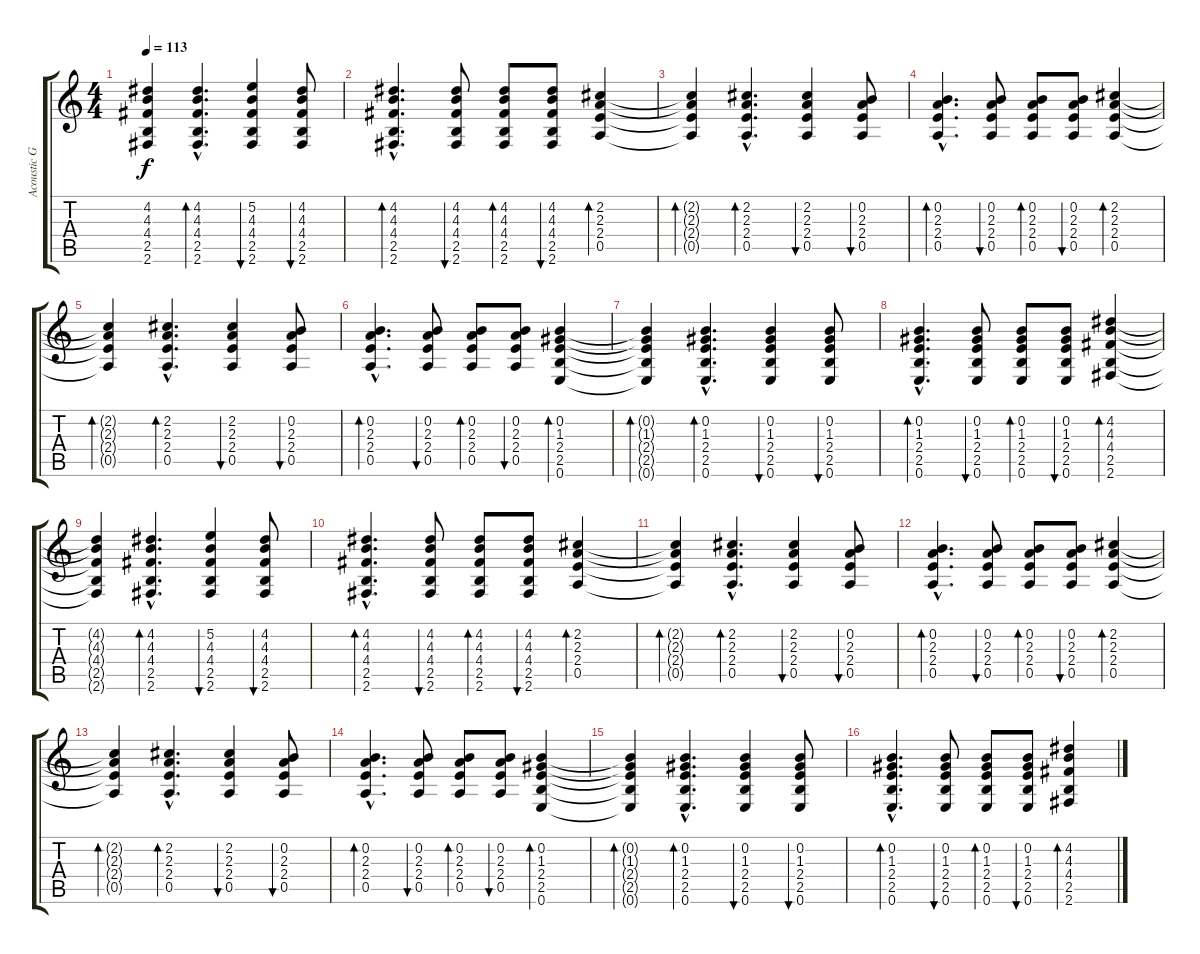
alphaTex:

\track ("Acoustic Guitar" "Acoustic G") {instrument acousticguitarsteel}
\staff {score tabs}
\tuning (E4 B3 G3 D3 A2 E2) {hide}
\ts (4 4)
\tempo 113
\clef g2
\ks c
(4.2{t} 4.3{t} 4.4{t} 2.5{t} 2.6{t}).4{dy f} (4.2{hac} 4.3{hac} 4.4{hac} 2.5{hac} 2.6{hac}).4{d bd 60} (5.2 4.3 4.4 2.5 2.6).4{bu 60} (4.2 4.3 4.4 2.5 2.6).8{bu 60} |
(4.2{hac} 4.3{hac} 4.4{hac} 2.5{hac} 2.6{hac}).4{d bd 60} (4.2 4.3 4.4 2.5 2.6).8{bu 60} (4.2 4.3 4.4 2.5 2.6).8{bd 60} (4.2 4.3 4.4 2.5 2.6).8{bu 60} (2.2 2.3 2.4 0.5).4{bd 60} |
(2.2{t} 2.3{t} 2.4{t} 0.5{t}).4{bd 60} (2.2{hac} 2.3{hac} 2.4{hac} 0.5{hac}).4{d bd 60} (2.2 2.3 2.4 0.5).4{bu 60} (0.2 2.3 2.4 0.5).8{bu 60} |
(0.2{hac} 2.3{hac} 2.4{hac} 0.5{hac}).4{d bd 60} (0.2 2.3 2.4 0.5).8{bu 60} (0.2 2.3 2.4 0.5).8{bd 60} (0.2 2.3 2.4 0.5).8{bu 60} (2.2 2.3 2.4 0.5).4{bd 60} |
(2.2{t} 2.3{t} 2.4{t} 0.5{t}).4{bd 60} (2.2{hac} 2.3{hac} 2.4{hac} 0.5{hac}).4{d bd 60} (2.2 2.3 2.4 0.5).4{bu 60} (0.2 2.3 2.4 0.5).8{bu 60} |
(0.2{hac} 2.3{hac} 2.4{hac} 0.5{hac}).4{d bd 60} (0.2 2.3 2.4 0.5).8{bu 60} (0.2 2.3 2.4 0.5).8{bd 60} (0.2 2.3 2.4 0.5).8{bu 60} (0.2 1.3 2.4 2.5 0.6).4{bd 60} |
(0.2{t} 1.3{t} 2.4{t} 2.5{t} 0.6{t}).4{bd 60} (0.2{hac} 1.3{hac} 2.4{hac} 2.5{hac} 0.6{hac}).4{d bd 60} (0.2 1.3 2.4 2.5 0.6).4{bu 60} (0.2 1.3 2.4 2.5 0.6).8{bu 60} |
(0.2{hac} 1.3{hac} 2.4{hac} 2.5{hac} 0.6{hac}).4{d bd 60} (0.2 1.3 2.4 2.5 0.6).8{bu 60} (0.2 1.3 2.4 2.5 0.6).8{bd 60} (0.2 1.3 2.4 2.5 0.6).8{bu 60} (4.2 4.3 4.4 2.5 2.6).4{bd 60} |
(4.2{t} 4.3{t} 4.4{t} 2.5{t} 2.6{t}).4 (4.2{hac} 4.3{hac} 4.4{hac} 2.5{hac} 2.6{hac}).4{d bd 60} (5.2 4.3 4.4 2.5 2.6).4{bu 60} (4.2 4.3 4.4 2.5 2.6).8{bu 60} |
(4.2{hac} 4.3{hac} 4.4{hac} 2.5{hac} 2.6{hac}).4{d bd 60} (4.2 4.3 4.4 2.5 2.6).8{bu 60} (4.2 4.3 4.4 2.5 2.6).8{bd 60} (4.2 4.3 4.4 2.5 2.6).8{bu 60} (2.2 2.3 2.4 0.5).4{bd 60} |
(2.2{t} 2.3{t} 2.4{t} 0.5{t}).4{bd 60} (2.2{hac} 2.3{hac} 2.4{hac} 0.5{hac}).4{d bd 60} (2.2 2.3 2.4 0.5).4{bu 60} (0.2 2.3 2.4 0.5).8{bu 60} |
(0.2{hac} 2.3{hac} 2.4{hac} 0.5{hac}).4{d bd 60} (0.2 2.3 2.4 0.5).8{bu 60} (0.2 2.3 2.4 0.5).8{bd 60} (0.2 2.3 2.4 0.5).8{bu 60} (2.2 2.3 2.4 0.5).4{bd 60} |
(2.2{t} 2.3{t} 2.4{t} 0.5{t}).4{bd 60} (2.2{hac} 2.3{hac} 2.4{hac} 0.5{hac}).4{d bd 60} (2.2 2.3 2.4 0.5).4{bu 60} (0.2 2.3 2.4 0.5).8{bu 60} |
(0.2{hac} 2.3{hac} 2.4{hac} 0.5{hac}).4{d bd 60} (0.2 2.3 2.4 0.5).8{bu 60} (0.2 2.3 2.4 0.5).8{bd 60} (0.2 2.3 2.4 0.5).8{bu 60} (0.2 1.3 2.4 2.5 0.6).4{bd 60} |
(0.2{t} 1.3{t} 2.4{t} 2.5{t} 0.6{t}).4{bd 60} (0.2{hac} 1.3{hac} 2.4{hac} 2.5{hac} 0.6{hac}).4{d bd 60} (0.2 1.3 2.4 2.5 0.6).4{bu 60} (0.2 1.3 2.4 2.5 0.6).8{bu 60} |
(0.2{hac} 1.3{hac} 2.4{hac} 2.5{hac} 0.6{hac}).4{d bd 60} (0.2 1.3 2.4 2.5 0.6).8{bu 60} (0.2 1.3 2.4 2.5 0.6).8{bd 60} (0.2 1.3 2.4 2.5 0.6).8{bu 60} (4.2 4.3 4.4 2.5 2.6).4{bd 60}
